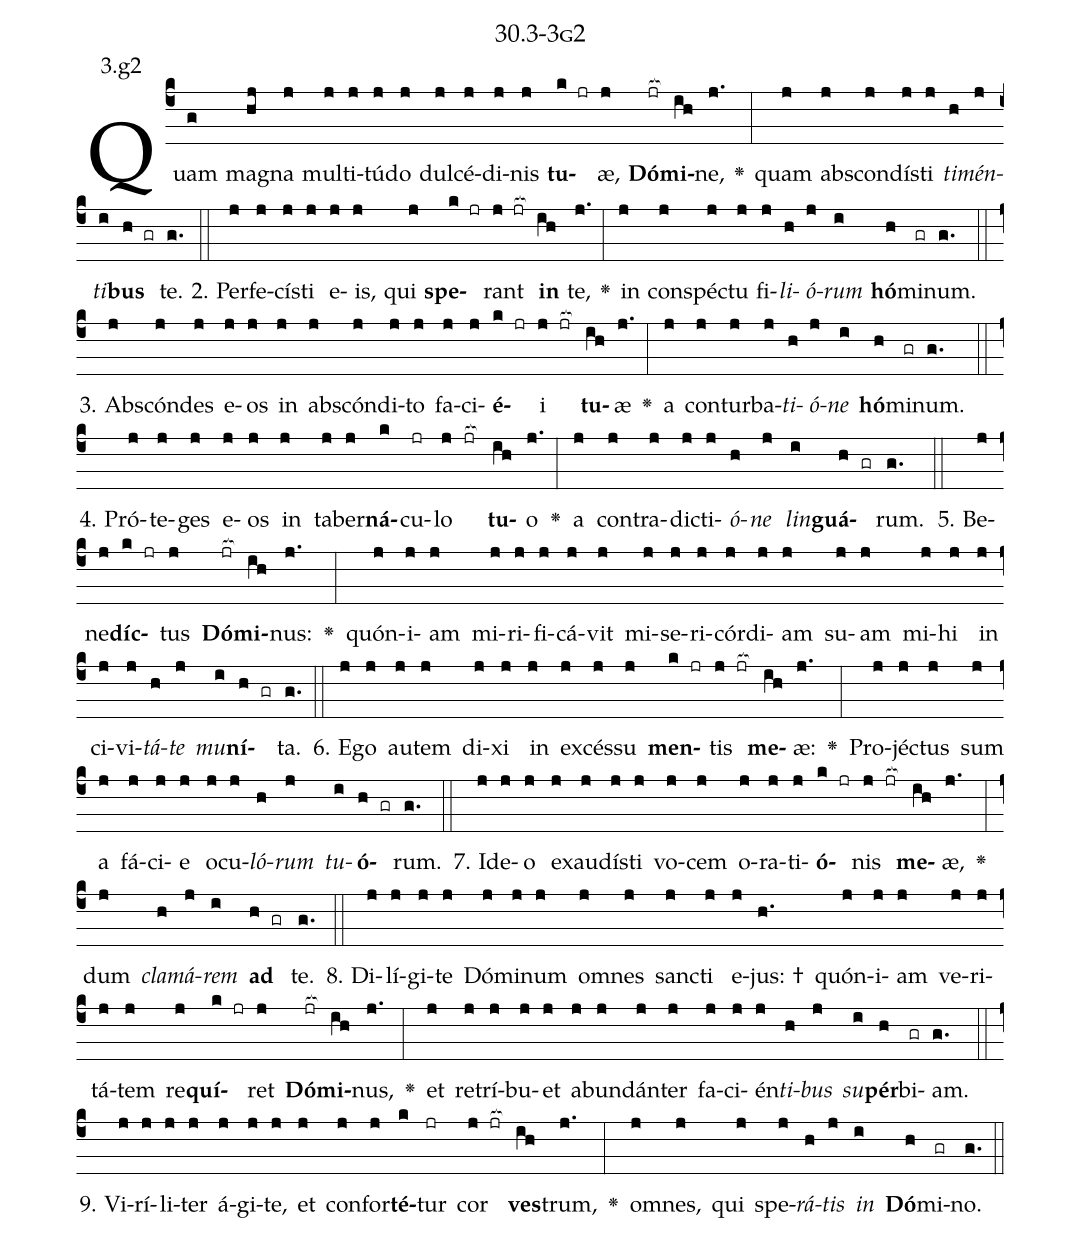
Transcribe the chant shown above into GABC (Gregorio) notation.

name: 30.3-3g2;
annotation: 3.g2;
%%
(c4)Quam(g) ma(hj)gna(j) mul(j)ti(j)tú(j)do(j) dul(j)cé(j)di(j)nis(j) <b>tu</b>(k jr)æ,(j) <b>Dó</b>(jr[ocb:1{])<b>mi</b>(ih[ocb:0}])ne,(j.) <v>\greheightstar</v>(:) quam(j) abs(j)con(j)dís(j)ti(j) <i>ti</i>(h)<i>mén</i>(j)<i>ti</i>(i)<b>bus</b>(h gr) te.(g.) (::)
2. Per(j)fe(j)cís(j)ti(j) e(j)is,(j) qui(j) <b>spe</b>(k jr)rant(j jr[ocb:1{]) <b>in</b>(ih[ocb:0}]) te,(j.) <v>\greheightstar</v>(:) in(j) con(j)spéc(j)tu(j) fi(j)<i>li</i>(h)<i>ó</i>(j)<i>rum</i>(i) <b>hó</b>(h)mi(gr)num.(g.) (::)
3. Abs(j)cón(j)des(j) e(j)os(j) in(j) abs(j)cón(j)di(j)to(j) fa(j)ci(j)<b>é</b>(k jr)i(j jr[ocb:1{]) <b>tu</b>(ih[ocb:0}])æ(j.) <v>\greheightstar</v>(:) a(j) con(j)tur(j)ba(j)<i>ti</i>(h)<i>ó</i>(j)<i>ne</i>(i) <b>hó</b>(h)mi(gr)num.(g.) (::)
4. Pró(j)te(j)ges(j) e(j)os(j) in(j) ta(j)ber(j)<b>ná</b>(k)cu(jr)lo(j jr[ocb:1{]) <b>tu</b>(ih[ocb:0}])o(j.) <v>\greheightstar</v>(:) a(j) con(j)tra(j)dic(j)ti(j)<i>ó</i>(h)<i>ne</i>(j) <i>lin</i>(i)<b>guá</b>(h gr)rum.(g.) (::)
5. Be(j)ne(j)<b>díc</b>(k jr)tus(j) <b>Dó</b>(jr[ocb:1{])<b>mi</b>(ih[ocb:0}])nus:(j.) <v>\greheightstar</v>(:) quón(j)i(j)am(j) mi(j)ri(j)fi(j)cá(j)vit(j) mi(j)se(j)ri(j)cór(j)di(j)am(j) su(j)am(j) mi(j)hi(j) in(j) ci(j)vi(j)<i>tá</i>(h)<i>te</i>(j) <i>mu</i>(i)<b>ní</b>(h gr)ta.(g.) (::)
6. E(j)go(j) au(j)tem(j) di(j)xi(j) in(j) ex(j)cés(j)su(j) <b>men</b>(k jr)tis(j jr[ocb:1{]) <b>me</b>(ih[ocb:0}])æ:(j.) <v>\greheightstar</v>(:) Pro(j)jéc(j)tus(j) sum(j) a(j) fá(j)ci(j)e(j) o(j)cu(j)<i>ló</i>(h)<i>rum</i>(j) <i>tu</i>(i)<b>ó</b>(h gr)rum.(g.) (::)
7. Id(j)e(j)o(j) ex(j)au(j)dís(j)ti(j) vo(j)cem(j) o(j)ra(j)ti(j)<b>ó</b>(k jr)nis(j jr[ocb:1{]) <b>me</b>(ih[ocb:0}])æ,(j.) <v>\greheightstar</v>(:) dum(j) <i>cla</i>(h)<i>má</i>(j)<i>rem</i>(i) <b>ad</b>(h gr) te.(g.) (::)
8. Di(j)lí(j)gi(j)te(j) Dó(j)mi(j)num(j) om(j)nes(j) sanc(j)ti(j) e(j)jus: †(h.) quón(j)i(j)am(j) ve(j)ri(j)tá(j)tem(j) re(j)<b>quí</b>(k jr)ret(j) <b>Dó</b>(jr[ocb:1{])<b>mi</b>(ih[ocb:0}])nus,(j.) <v>\greheightstar</v>(:) et(j) re(j)trí(j)bu(j)et(j) ab(j)un(j)dán(j)ter(j) fa(j)ci(j)én(j)<i>ti</i>(h)<i>bus</i>(j) <i>su</i>(i)<b>pér</b>(h)bi(gr)am.(g.) (::)
9. Vi(j)rí(j)li(j)ter(j) á(j)gi(j)te,(j) et(j) con(j)for(j)<b>té</b>(k)tur(jr) cor(j jr[ocb:1{]) <b>ves</b>(ih[ocb:0}])trum,(j.) <v>\greheightstar</v>(:) om(j)nes,(j) qui(j) spe(j)<i>rá</i>(h)<i>tis</i>(j) <i>in</i>(i) <b>Dó</b>(h)mi(gr)no.(g.) (::)
